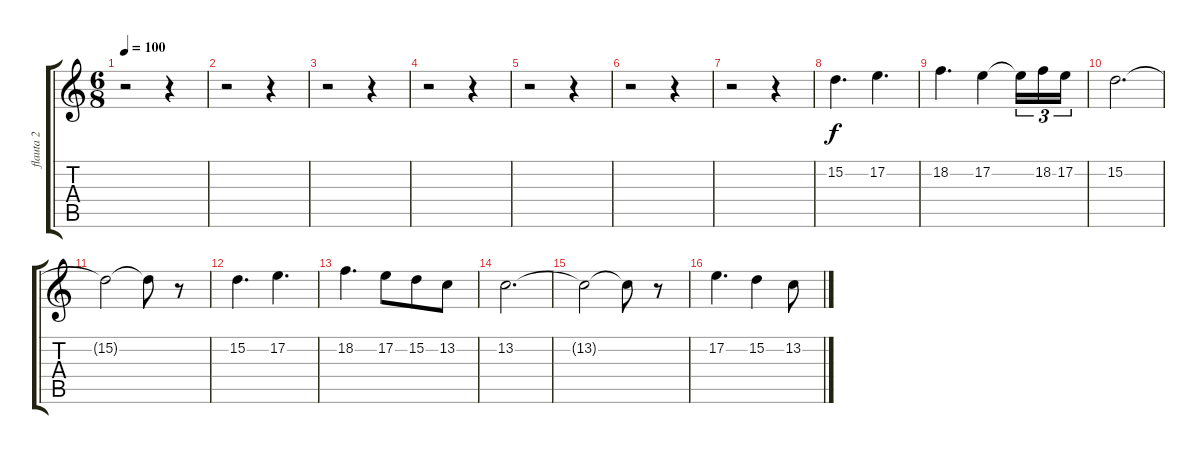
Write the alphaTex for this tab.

\track ("flauta 2" "flauta 2") {instrument piccolo}
\staff {score tabs}
\tuning (E4 B3 G3 D3 A2 E2) {hide}
\ts (6 8)
\tempo 100
\clef g2
\ks c
r.2{dy f} r.4 |
r.2 r.4 |
r.2 r.4 |
r.2 r.4 |
r.2 r.4 |
r.2 r.4 |
r.2 r.4 |
15.2.4{d} 17.2.4{d} |
18.2.4{d} 17.2.4 17.2{t}.16{tu (3 2)} 18.2.16{tu (3 2)} 17.2.16{tu (3 2)} |
15.2.2{d} |
15.2{t}.2 15.2{t}.8 r.8 |
15.2.4{d} 17.2.4{d} |
18.2.4{d} 17.2.8 15.2.8 13.2.8 |
13.2.2{d} |
13.2{t}.2 13.2{t}.8 r.8 |
17.2.4{d} 15.2.4 13.2.8
